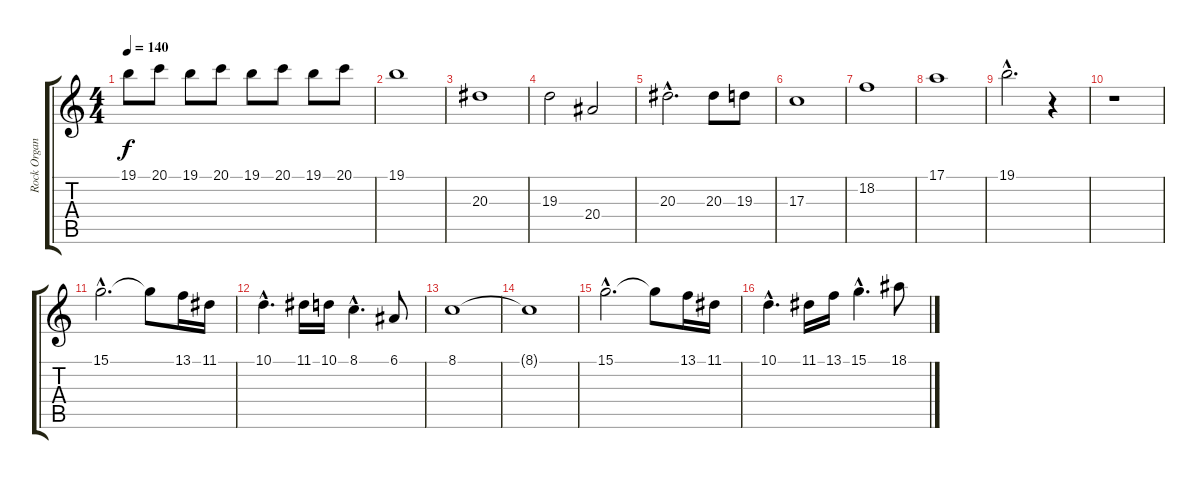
\track ("Rock Organ" "Rock Organ") {instrument rockorgan}
\staff {score tabs}
\tuning (E4 B3 G3 D3 A2 E2) {hide}
\ts (4 4)
\tempo 140
\clef g2
\ks c
19.1.8{dy f} 20.1.8 19.1.8 20.1.8 19.1.8 20.1.8 19.1.8 20.1.8 |
19.1.1 |
20.3.1{volume 6} |
19.3.2 20.4.2 |
20.3{hac}.2{d} 20.3.8 19.3.8 |
17.3.1 |
18.2.1{volume 9} |
17.1.1 |
19.1{hac}.2{d} r.4 |
r.1 |
15.1{hac}.2{d} 15.1{t}.8 13.1.16 11.1.16 |
10.1{hac}.4{d} 11.1.16 10.1.16 8.1{hac}.4{d} 6.1.8 |
8.1.1 |
8.1{t}.1 |
15.1{hac}.2{d} 15.1{t}.8 13.1.16 11.1.16 |
10.1{hac}.4{d} 11.1.16 13.1.16 15.1{hac}.4{d} 18.1.8
